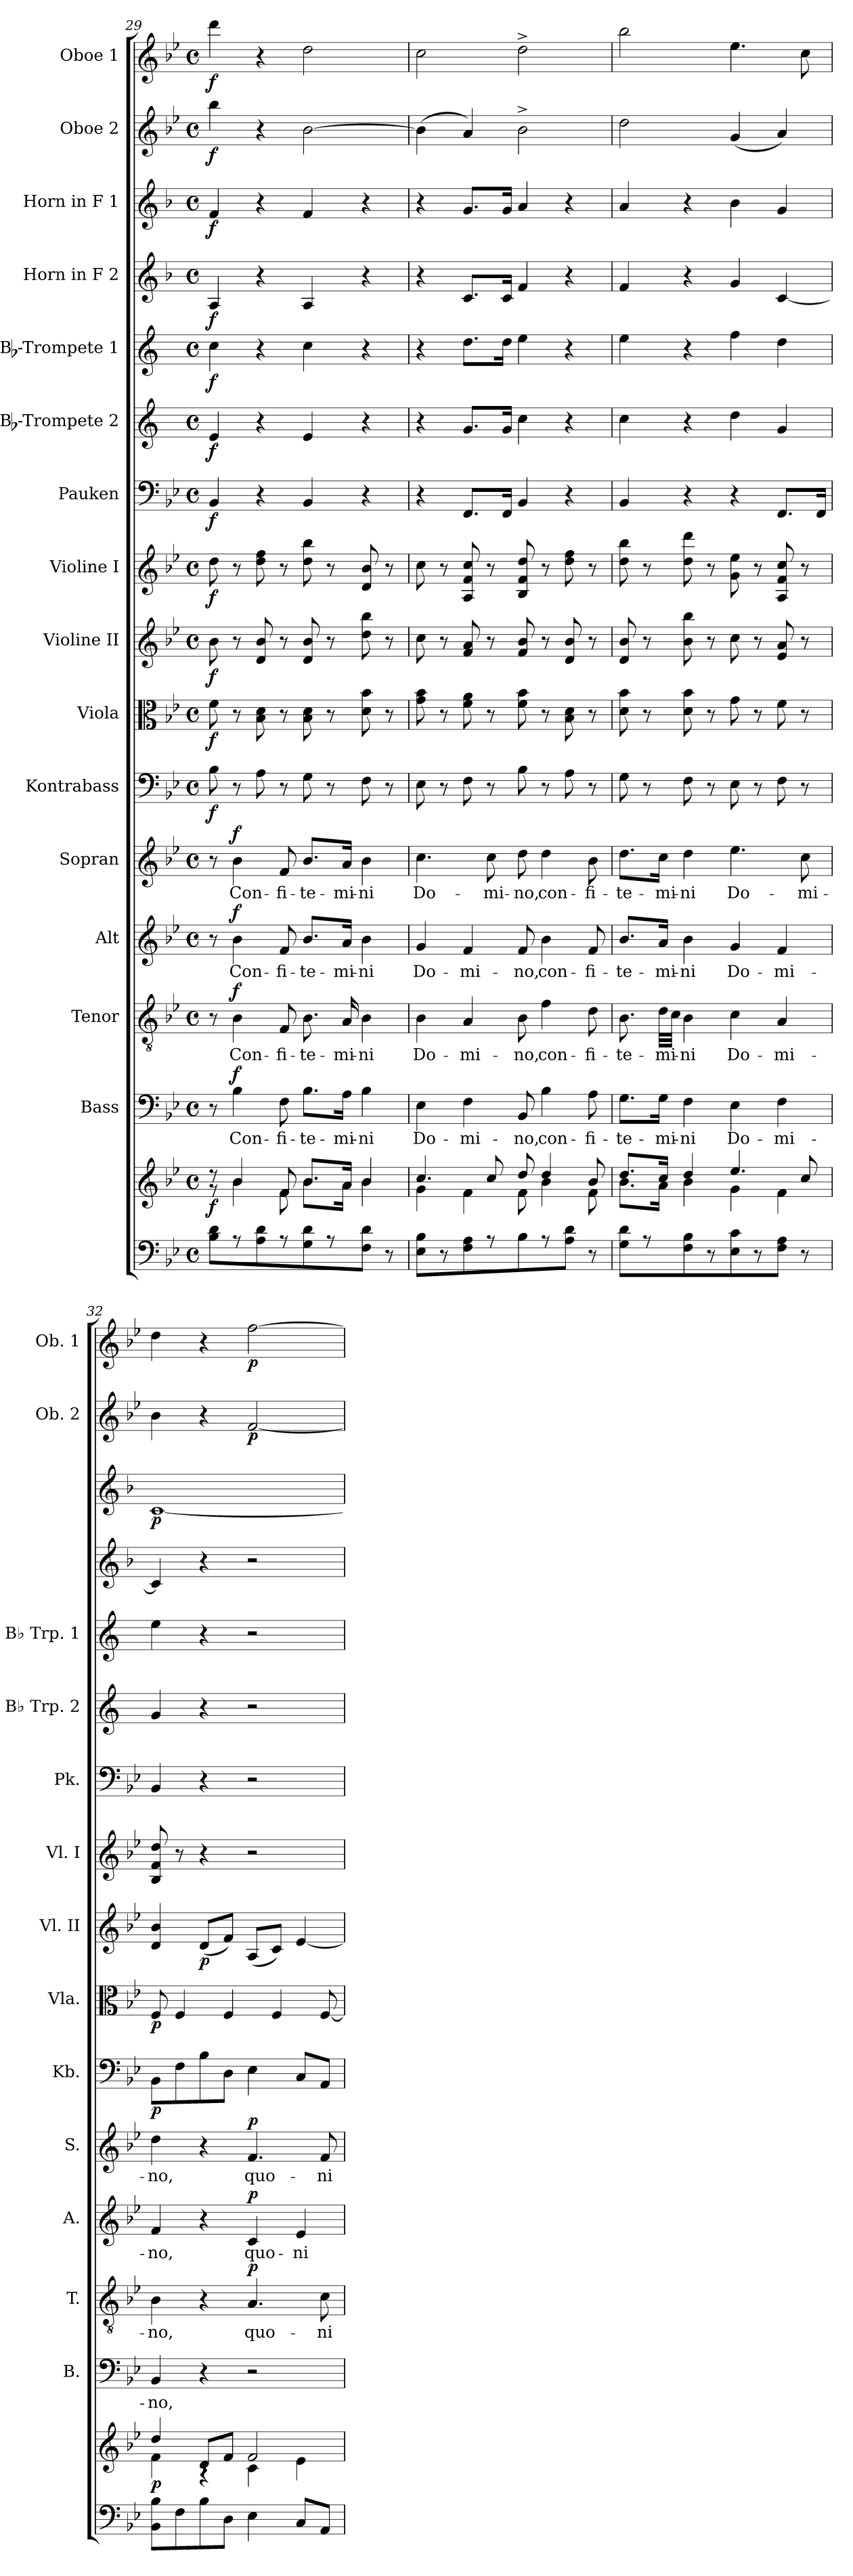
**kern	**kern	**dynam	**kern	**text	**dynam	**kern	**text	**dynam	**kern	**text	**dynam	**kern	**text	**dynam	**kern	**dynam	**kern	**dynam	**kern	**dynam	**kern	**dynam	**kern	**dynam	**kern	**dynam	**kern	**dynam	**kern	**dynam	**kern	**dynam	**kern	**dynam	**kern	**dynam
*part16	*part16	*part16	*part15	*part15	*part15	*part14	*part14	*part14	*part13	*part13	*part13	*part12	*part12	*part12	*part11	*part11	*part10	*part10	*part9	*part9	*part8	*part8	*part7	*part7	*part6	*part6	*part5	*part5	*part4	*part4	*part3	*part3	*part2	*part2	*part1	*part1
*staff17	*staff16	*staff16/17	*staff15	*staff15	*staff15	*staff14	*staff14	*staff14	*staff13	*staff13	*staff13	*staff12	*staff12	*staff12	*staff11	*staff11	*staff10	*staff10	*staff9	*staff9	*staff8	*staff8	*staff7	*staff7	*staff6	*staff6	*staff5	*staff5	*staff4	*staff4	*staff3	*staff3	*staff2	*staff2	*staff1	*staff1
*	*	*	*I"Bass	*	*	*I"Tenor	*	*	*I"Alt	*	*	*I"Sopran	*	*	*I"Kontrabass	*	*I"Viola	*	*I"Violine II	*	*I"Violine I	*	*I"Pauken	*	*I"Bb-Trompete 2	*	*I"Bb-Trompete 1	*	*I"Horn in F 2	*	*I"Horn in F 1	*	*I"Oboe 2	*	*I"Oboe 1	*
*	*	*	*I'B.	*	*	*I'T.	*	*	*I'A.	*	*	*I'S.	*	*	*I'Kb.	*	*I'Vla.	*	*I'Vl. II	*	*I'Vl. I	*	*I'Pk.	*	*I'Bb Trp. 2	*	*I'Bb Trp. 1	*	*	*	*	*	*I'Ob. 2	*	*I'Ob. 1	*
!!LO:PB:g=z
*clefF4	*clefG2	*	*clefF4	*	*	*clefGv2	*	*	*clefG2	*	*	*clefG2	*	*	*clefF4	*	*clefC3	*	*clefG2	*	*clefG2	*	*clefF4	*	*clefG2	*	*clefG2	*	*clefG2	*	*clefG2	*	*clefG2	*	*clefG2	*
*	*	*	*	*	*	*	*	*	*	*	*	*	*	*	*ITrd7c12	*	*	*	*	*	*	*	*	*	*ITrd1c2	*	*ITrd1c2	*	*ITrd4c7	*	*ITrd4c7	*	*	*	*	*
*k[b-e-]	*k[b-e-]	*	*k[b-e-]	*	*	*k[b-e-]	*	*	*k[b-e-]	*	*	*k[b-e-]	*	*	*k[b-e-]	*	*k[b-e-]	*	*k[b-e-]	*	*k[b-e-]	*	*k[b-e-]	*	*k[b-e-]	*	*k[b-e-]	*	*k[b-e-]	*	*k[b-e-]	*	*k[b-e-]	*	*k[b-e-]	*
*B-:	*B-:	*	*B-:	*	*	*B-:	*	*	*B-:	*	*	*B-:	*	*	*B-:	*	*B-:	*	*B-:	*	*B-:	*	*B-:	*	*B-:	*	*B-:	*	*B-:	*	*B-:	*	*B-:	*	*B-:	*
*M4/4	*M4/4	*	*M4/4	*	*	*M4/4	*	*	*M4/4	*	*	*M4/4	*	*	*M4/4	*	*M4/4	*	*M4/4	*	*M4/4	*	*M4/4	*	*M4/4	*	*M4/4	*	*M4/4	*	*M4/4	*	*M4/4	*	*M4/4	*
*met(c)	*met(c)	*	*met(c)	*	*	*met(c)	*	*	*met(c)	*	*	*met(c)	*	*	*met(c)	*	*met(c)	*	*met(c)	*	*met(c)	*	*met(c)	*	*met(c)	*	*met(c)	*	*met(c)	*	*met(c)	*	*met(c)	*	*met(c)	*
=29	=29	=29	=29	=29	=29	=29	=29	=29	=29	=29	=29	=29	=29	=29	=29	=29	=29	=29	=29	=29	=29	=29	=29	=29	=29	=29	=29	=29	=29	=29	=29	=29	=29	=29	=29	=29
*	*^	*	*	*	*	*	*	*	*	*	*	*	*	*	*	*	*	*	*	*	*	*	*	*	*	*	*	*	*	*	*	*	*	*	*	*
!	!	!	!LO:DY:b	!	!	!	!	!	!	!	!	!	!	!	!	!	!LO:DY:b	!	!LO:DY:b	!	!LO:DY:b	!	!LO:DY:b	!	!LO:DY:b	!	!LO:DY:b	!	!LO:DY:b	!	!LO:DY:b	!	!LO:DY:b	!	!LO:DY:b	!	!LO:DY:b
8B-\ 8d\L	8r	8r	f	8r	.	.	8r	.	.	8r	.	.	8r	.	.	8BB-\	f	8f\	f	8b-\	f	8dd\	f	4BB-/	f	4d/	f	4b-\	f	4D/	f	4B-/	f	4bb-\	f	4ddd\	f
!	!	!	!	!	!LO:LY:b	!LO:DY:a	!	!LO:LY:b	!LO:DY:a	!	!LO:LY:b	!LO:DY:a	!	!LO:LY:b	!LO:DY:a	!	!	!	!	!	!	!	!	!	!	!	!	!	!	!	!	!	!	!	!	!	!
8r	4b-/	4b-\	.	4B-\	Con-	f	4B-\	Con-	f	4b-\	Con-	f	4b-\	Con-	f	8r	.	8r	.	8r	.	8r	.	.	.	.	.	.	.	.	.	.	.	.	.	.	.
8A\ 8d\	.	.	.	.	.	.	.	.	.	.	.	.	.	.	.	8AA\	.	8B-\ 8d\	.	8d/ 8b-/	.	8dd\ 8ff\	.	4r	.	4r	.	4r	.	4r	.	4r	.	4r	.	4r	.
!	!	!	!	!	!LO:LY:b	!	!	!LO:LY:b	!	!	!LO:LY:b	!	!	!LO:LY:b	!	!	!	!	!	!	!	!	!	!	!	!	!	!	!	!	!	!	!	!	!	!	!
8r	8f/	8f\	.	8F\	-fi-	.	8F/	-fi-	.	8f/	-fi-	.	8f/	-fi-	.	8r	.	8r	.	8r	.	8r	.	.	.	.	.	.	.	.	.	.	.	.	.	.	.
!	!	!	!	!	!LO:LY:b	!	!	!LO:LY:b	!	!	!LO:LY:b	!	!	!LO:LY:b	!	!	!	!	!	!	!	!	!	!	!	!	!	!	!	!	!	!	!	!	!	!	!
8G\ 8d\	8.b-/L	8.b-\L	.	8.B-\L	-te-	.	8.B-\	-te-	.	8.b-/L	-te-	.	8.b-/L	-te-	.	8GG\	.	8B-\ 8d\	.	8d/ 8b-/	.	8dd\ 8bb-\	.	4BB-/	.	4d/	.	4b-\	.	4D/	.	4B-/	.	[2b-\	.	2dd\	.
8r	.	.	.	.	.	.	.	.	.	.	.	.	.	.	.	8r	.	8r	.	8r	.	8r	.	.	.	.	.	.	.	.	.	.	.	.	.	.	.
!	!	!	!	!	!LO:LY:b	!	!	!LO:LY:b	!	!	!LO:LY:b	!	!	!LO:LY:b	!	!	!	!	!	!	!	!	!	!	!	!	!	!	!	!	!	!	!	!	!	!	!
.	16a/Jk	16a\Jk	.	16A\Jk	-mi-	.	16A/	-mi-	.	16a/Jk	-mi-	.	16a/Jk	-mi-	.	.	.	.	.	.	.	.	.	.	.	.	.	.	.	.	.	.	.	.	.	.	.
!	!	!	!	!	!LO:LY:b	!	!	!LO:LY:b	!	!	!LO:LY:b	!	!	!LO:LY:b	!	!	!	!	!	!	!	!	!	!	!	!	!	!	!	!	!	!	!	!	!	!	!
8F\ 8d\J	4b-/	4b-\	.	4B-\	-ni	.	4B-\	-ni	.	4b-\	-ni	.	4b-\	-ni	.	8FF\	.	8d\ 8b-\	.	8dd\ 8bb-\	.	8d/ 8b-/	.	4r	.	4r	.	4r	.	4r	.	4r	.	.	.	.	.
8r	.	.	.	.	.	.	.	.	.	.	.	.	.	.	.	8r	.	8r	.	8r	.	8r	.	.	.	.	.	.	.	.	.	.	.	.	.	.	.
=30	=30	=30	=30	=30	=30	=30	=30	=30	=30	=30	=30	=30	=30	=30	=30	=30	=30	=30	=30	=30	=30	=30	=30	=30	=30	=30	=30	=30	=30	=30	=30	=30	=30	=30	=30	=30	=30
!	!	!	!	!	!LO:LY:b	!	!	!LO:LY:b	!	!	!LO:LY:b	!	!	!LO:LY:b	!	!	!	!	!	!	!	!	!	!	!	!	!	!	!	!	!	!	!	!	!	!	!
8E-\ 8B-\L	4.cc/	4g\	.	4E-\	Do-	.	4B-\	Do-	.	4g/	Do-	.	4.cc\	Do-	.	8EE-\	.	8g\ 8b-\	.	8cc\	.	8cc\	.	4r	.	4r	.	4r	.	4r	.	4r	.	(>4b-\]	.	2cc\	.
8r	.	.	.	.	.	.	.	.	.	.	.	.	.	.	.	8r	.	8r	.	8r	.	8r	.	.	.	.	.	.	.	.	.	.	.	.	.	.	.
!	!	!	!	!	!LO:LY:b	!	!	!LO:LY:b	!	!	!LO:LY:b	!	!	!	!	!	!	!	!	!	!	!	!	!	!	!	!	!	!	!	!	!	!	!	!	!	!
8F\ 8A\	.	4f\	.	4F\	-mi-	.	4A/	-mi-	.	4f/	-mi-	.	.	.	.	8FF\	.	8f\ 8a\	.	8f/ 8a/	.	8A/ 8f/ 8cc/	.	8.FF/L	.	8.f/L	.	8.cc\L	.	8.F/L	.	8.c/L	.	4a/)	.	.	.
!	!	!	!	!	!	!	!	!	!	!	!	!	!	!LO:LY:b	!	!	!	!	!	!	!	!	!	!	!	!	!	!	!	!	!	!	!	!	!	!	!
8r	8cc/	.	.	.	.	.	.	.	.	.	.	.	8cc\	-mi-	.	8r	.	8r	.	8r	.	8r	.	.	.	.	.	.	.	.	.	.	.	.	.	.	.
.	.	.	.	.	.	.	.	.	.	.	.	.	.	.	.	.	.	.	.	.	.	.	.	16FF/Jk	.	16f/Jk	.	16cc\Jk	.	16F/Jk	.	16c/Jk	.	.	.	.	.
!	!	!	!	!	!LO:LY:b	!	!	!LO:LY:b	!	!	!LO:LY:b	!	!	!LO:LY:b	!	!	!	!	!	!	!	!	!	!	!	!	!	!	!	!	!	!	!	!	!	!	!
8B-\	8dd/	8f\	.	8BB-/	-no,	.	8B-\	-no,	.	8f/	-no,	.	8dd\	-no,	.	8BB-\	.	8f\ 8b-\	.	8f/ 8b-/	.	8B-/ 8f/ 8dd/	.	4BB-/	.	4b-\	.	4dd\	.	4B-/	.	4d/	.	2b-^>\	.	2dd^>\	.
!	!	!	!	!	!LO:LY:b	!	!	!LO:LY:b	!	!	!LO:LY:b	!	!	!LO:LY:b	!	!	!	!	!	!	!	!	!	!	!	!	!	!	!	!	!	!	!	!	!	!	!
8r	4dd/	4b-\	.	4B-\	con-	.	4f\	con-	.	4b-\	con-	.	4dd\	con-	.	8r	.	8r	.	8r	.	8r	.	.	.	.	.	.	.	.	.	.	.	.	.	.	.
8A\ 8d\J	.	.	.	.	.	.	.	.	.	.	.	.	.	.	.	8AA\	.	8B-\ 8d\	.	8d/ 8b-/	.	8dd\ 8ff\	.	4r	.	4r	.	4r	.	4r	.	4r	.	.	.	.	.
!	!	!	!	!	!LO:LY:b	!	!	!LO:LY:b	!	!	!LO:LY:b	!	!	!LO:LY:b	!	!	!	!	!	!	!	!	!	!	!	!	!	!	!	!	!	!	!	!	!	!	!
8r	8b-/	8f\	.	8A\	-fi-	.	8d\	-fi-	.	8f/	-fi-	.	8b-\	-fi-	.	8r	.	8r	.	8r	.	8r	.	.	.	.	.	.	.	.	.	.	.	.	.	.	.
=31	=31	=31	=31	=31	=31	=31	=31	=31	=31	=31	=31	=31	=31	=31	=31	=31	=31	=31	=31	=31	=31	=31	=31	=31	=31	=31	=31	=31	=31	=31	=31	=31	=31	=31	=31	=31	=31
!	!	!	!	!	!LO:LY:b	!	!	!LO:LY:b	!	!	!LO:LY:b	!	!	!LO:LY:b	!	!	!	!	!	!	!	!	!	!	!	!	!	!	!	!	!	!	!	!	!	!	!
8G\ 8d\L	8.dd/L	8.b-\L	.	8.G\L	-te-	.	8.B-\	-te-	.	8.b-/L	-te-	.	8.dd\L	-te-	.	8GG\	.	8d\ 8b-\	.	8d/ 8b-/	.	8dd\ 8bb-\	.	4BB-/	.	4b-\	.	4dd\	.	4B-/	.	4d/	.	2dd\	.	2bb-\	.
8r	.	.	.	.	.	.	.	.	.	.	.	.	.	.	.	8r	.	8r	.	8r	.	8r	.	.	.	.	.	.	.	.	.	.	.	.	.	.	.
!	!	!	!	!	!LO:LY:b	!	!	!LO:LY:b	!	!	!LO:LY:b	!	!	!LO:LY:b	!	!	!	!	!	!	!	!	!	!	!	!	!	!	!	!	!	!	!	!	!	!	!
.	16cc/Jk	16a\Jk	.	16G\Jk	-mi-	.	32d\LLL	-mi-	.	16a/Jk	-mi-	.	16cc\Jk	-mi-	.	.	.	.	.	.	.	.	.	.	.	.	.	.	.	.	.	.	.	.	.	.	.
.	.	.	.	.	.	.	32c\JJJ	.	.	.	.	.	.	.	.	.	.	.	.	.	.	.	.	.	.	.	.	.	.	.	.	.	.	.	.	.	.
!	!	!	!	!	!LO:LY:b	!	!	!LO:LY:b	!	!	!LO:LY:b	!	!	!LO:LY:b	!	!	!	!	!	!	!	!	!	!	!	!	!	!	!	!	!	!	!	!	!	!	!
8F\ 8B-\	4dd/	4b-\	.	4F\	-ni	.	4B-\	-ni	.	4b-\	-ni	.	4dd\	-ni	.	8FF\	.	8d\ 8b-\	.	8b-\ 8bb-\	.	8dd\ 8ddd\	.	4r	.	4r	.	4r	.	4r	.	4r	.	.	.	.	.
8r	.	.	.	.	.	.	.	.	.	.	.	.	.	.	.	8r	.	8r	.	8r	.	8r	.	.	.	.	.	.	.	.	.	.	.	.	.	.	.
!	!	!	!	!	!LO:LY:b	!	!	!LO:LY:b	!	!	!LO:LY:b	!	!	!LO:LY:b	!	!	!	!	!	!	!	!	!	!	!	!	!	!	!	!	!	!	!	!	!	!	!
8E-\ 8c\	4.ee-/	4g\	.	4E-\	Do-	.	4c\	Do-	.	4g/	Do-	.	4.ee-\	Do-	.	8EE-\	.	8g\	.	8cc\	.	8g\ 8ee-\	.	4r	.	4cc\	.	4ee-\	.	4c/	.	4e-\	.	(<4g/	.	4.ee-\	.
8r	.	.	.	.	.	.	.	.	.	.	.	.	.	.	.	8r	.	8r	.	8r	.	8r	.	.	.	.	.	.	.	.	.	.	.	.	.	.	.
!	!	!	!	!	!LO:LY:b	!	!	!LO:LY:b	!	!	!LO:LY:b	!	!	!	!	!	!	!	!	!	!	!	!	!	!	!	!	!	!	!	!	!	!	!	!	!	!
8F\ 8A\J	.	4f\	.	4F\	-mi-	.	4A/	-mi-	.	4f/	-mi-	.	.	.	.	8FF\	.	8f\	.	8e-/ 8a/	.	8A/ 8f/ 8cc/	.	8.FF/L	.	4f/	.	4cc\	.	[4F/	.	4c/	.	4a/)	.	.	.
!	!	!	!	!	!	!	!	!	!	!	!	!	!	!LO:LY:b	!	!	!	!	!	!	!	!	!	!	!	!	!	!	!	!	!	!	!	!	!	!	!
8r	8cc/	.	.	.	.	.	.	.	.	.	.	.	8cc\	-mi-	.	8r	.	8r	.	8r	.	8r	.	.	.	.	.	.	.	.	.	.	.	.	.	8cc\	.
.	.	.	.	.	.	.	.	.	.	.	.	.	.	.	.	.	.	.	.	.	.	.	.	16FF/Jk	.	.	.	.	.	.	.	.	.	.	.	.	.
=32	=32	=32	=32	=32	=32	=32	=32	=32	=32	=32	=32	=32	=32	=32	=32	=32	=32	=32	=32	=32	=32	=32	=32	=32	=32	=32	=32	=32	=32	=32	=32	=32	=32	=32	=32	=32	=32
!	!	!	!LO:DY:b	!	!LO:LY:b	!	!	!LO:LY:b	!	!	!LO:LY:b	!	!	!LO:LY:b	!	!	!LO:DY:b	!	!LO:DY:b	!	!	!	!	!	!	!	!	!	!	!	!	!	!LO:DY:b	!	!	!	!
8BB-\ 8B-\L	4dd/	4f\	p	4BB-/	-no,	.	4B-\	-no,	.	4f/	-no,	.	4dd\	-no,	.	8BBB-\L	p	8F/	p	4d/ 4b-/	.	8B-/ 8f/ 8dd/	.	4BB-/	.	4f/	.	4dd\	.	4F/]	.	[1F	p	4b-\	.	4dd\	.
8F\	.	.	.	.	.	.	.	.	.	.	.	.	.	.	.	8FF\	.	4F/	.	.	.	8r	.	.	.	.	.	.	.	.	.	.	.	.	.	.	.
!	!	!	!	!	!	!	!	!	!	!	!	!	!	!	!	!	!	!	!	!	!LO:DY:b	!	!	!	!	!	!	!	!	!	!	!	!	!	!	!	!
8B-\	8d/L	4rG	.	4r	.	.	4r	.	.	4r	.	.	4r	.	.	8BB-\	.	.	.	(<8d/L	p	4r	.	4r	.	4r	.	4r	.	4r	.	.	.	4r	.	4r	.
8D\J	8f/J	.	.	.	.	.	.	.	.	.	.	.	.	.	.	8DD\J	.	4F/	.	8f/J)	.	.	.	.	.	.	.	.	.	.	.	.	.	.	.	.	.
!	!	!	!	!	!	!	!	!LO:LY:b	!LO:DY:a	!	!LO:LY:b	!LO:DY:a	!	!LO:LY:b	!LO:DY:a	!	!	!	!	!	!	!	!	!	!	!	!	!	!	!	!	!	!	!	!LO:DY:b	!	!LO:DY:b
4E-\	2f/	4c\	.	2r	.	.	4.A/	quo-	p	4c/	quo-	p	4.f/	quo-	p	4EE-\	.	.	.	(<8A/L	.	2r	.	2r	.	2r	.	2r	.	2r	.	.	.	[2f/	p	[2ff\	p
.	.	.	.	.	.	.	.	.	.	.	.	.	.	.	.	.	.	4F/	.	8c/J)	.	.	.	.	.	.	.	.	.	.	.	.	.	.	.	.	.
!	!	!	!	!	!	!	!	!	!	!	!LO:LY:b	!	!	!	!	!	!	!	!	!	!	!	!	!	!	!	!	!	!	!	!	!	!	!	!	!	!
8C/L	.	4e-\	.	.	.	.	.	.	.	4e-/	-ni-	.	.	.	.	8CC/L	.	.	.	[4e-/	.	.	.	.	.	.	.	.	.	.	.	.	.	.	.	.	.
!	!	!	!	!	!	!	!	!LO:LY:b	!	!	!	!	!	!LO:LY:b	!	!	!	!	!	!	!	!	!	!	!	!	!	!	!	!	!	!	!	!	!	!	!
8AA/J	.	.	.	.	.	.	8c\	-ni-	.	.	.	.	8f/	-ni-	.	8AAA/J	.	[8F/	.	.	.	.	.	.	.	.	.	.	.	.	.	.	.	.	.	.	.
*	*v	*v	*	*	*	*	*	*	*	*	*	*	*	*	*	*	*	*	*	*	*	*	*	*	*	*	*	*	*	*	*	*	*	*	*	*	*
=	=	=	=	=	=	=	=	=	=	=	=	=	=	=	=	=	=	=	=	=	=	=	=	=	=	=	=	=	=	=	=	=	=	=	=	=
*-	*-	*-	*-	*-	*-	*-	*-	*-	*-	*-	*-	*-	*-	*-	*-	*-	*-	*-	*-	*-	*-	*-	*-	*-	*-	*-	*-	*-	*-	*-	*-	*-	*-	*-	*-	*-
